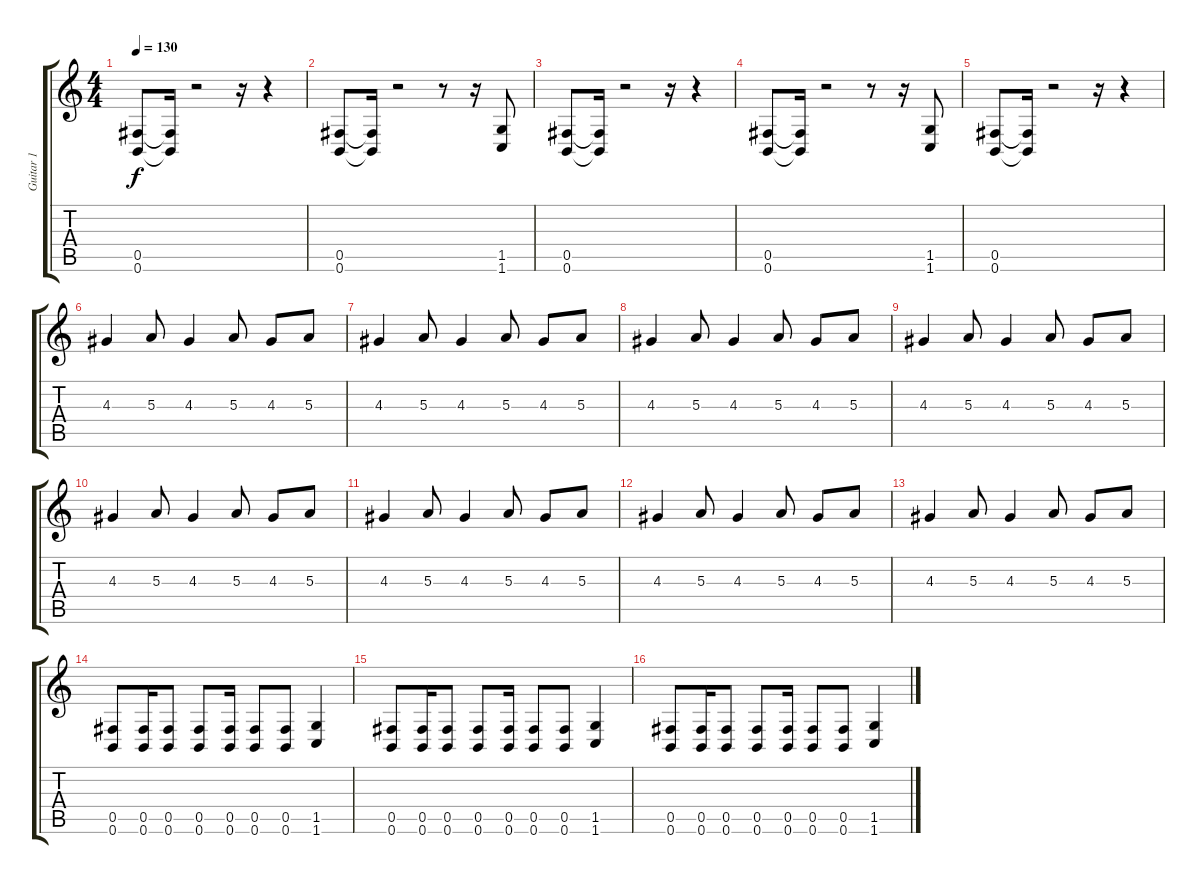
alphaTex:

\track ("Guitar 1" "Guitar 1") {instrument distortionguitar}
\staff {score tabs}
\tuning (Db4 Ab3 E3 B2 Gb2 B1) {hide}
\ts (4 4)
\tempo 130
\clef g2
\ks c
(0.5 0.6).8{dy f} (0.5{t} 0.6{t}).16 r.2 r.16 r.4 |
(0.5 0.6).8 (0.5{t} 0.6{t}).16 r.2 r.8 r.16 (1.5 1.6).8 |
(0.5 0.6).8 (0.5{t} 0.6{t}).16 r.2 r.16 r.4 |
(0.5 0.6).8 (0.5{t} 0.6{t}).16 r.2 r.8 r.16 (1.5 1.6).8 |
(0.5 0.6).8 (0.5{t} 0.6{t}).16 r.2 r.16 r.4 |
4.3.4 5.3.8 4.3.4 5.3.8 4.3.8 5.3.8 |
4.3.4 5.3.8 4.3.4 5.3.8 4.3.8 5.3.8 |
4.3.4 5.3.8 4.3.4 5.3.8 4.3.8 5.3.8 |
4.3.4 5.3.8 4.3.4 5.3.8 4.3.8 5.3.8 |
4.3.4 5.3.8 4.3.4 5.3.8 4.3.8 5.3.8 |
4.3.4 5.3.8 4.3.4 5.3.8 4.3.8 5.3.8 |
4.3.4 5.3.8 4.3.4 5.3.8 4.3.8 5.3.8 |
4.3.4 5.3.8 4.3.4 5.3.8 4.3.8 5.3.8 |
(0.5 0.6).8 (0.5 0.6).16 (0.5 0.6).8 (0.5 0.6).8 (0.5 0.6).16 (0.5 0.6).8 (0.5 0.6).8 (1.5 1.6).4 |
(0.5 0.6).8 (0.5 0.6).16 (0.5 0.6).8 (0.5 0.6).8 (0.5 0.6).16 (0.5 0.6).8 (0.5 0.6).8 (1.5 1.6).4 |
(0.5 0.6).8 (0.5 0.6).16 (0.5 0.6).8 (0.5 0.6).8 (0.5 0.6).16 (0.5 0.6).8 (0.5 0.6).8 (1.5 1.6).4
